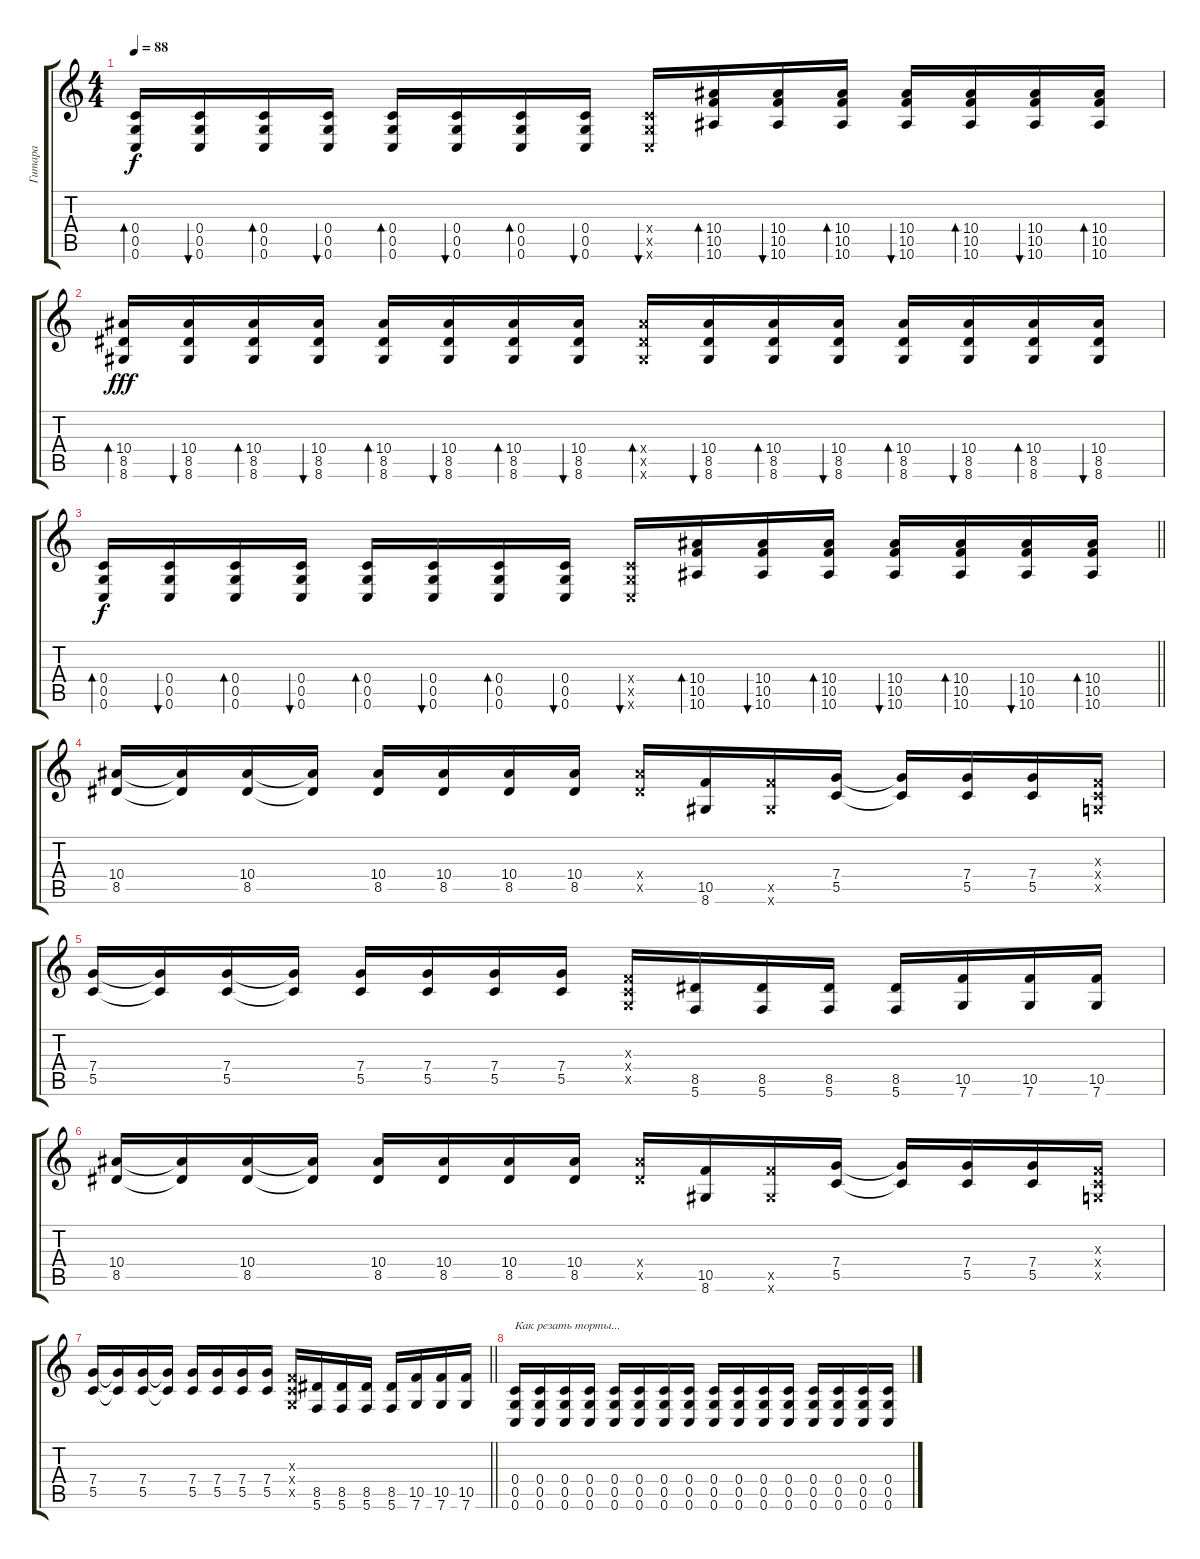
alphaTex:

\track ("Гитара " "Гитара ") {instrument electricguitarclean}
\staff {score tabs}
\tuning (D4 A3 F3 C3 G2 C2) {hide}
\ts (4 4)
\tempo 88
\clef g2
\ks c
(0.4 0.5 0.6).16{bd 60 dy f} (0.4 0.5 0.6).16{bu 60} (0.4 0.5 0.6).16{bd 60} (0.4 0.5 0.6).16{bu 60} (0.4 0.5 0.6).16{bd 60} (0.4 0.5 0.6).16{bu 60} (0.4 0.5 0.6).16{bd 60} (0.4 0.5 0.6).16{bu 60} (0.4{x} 0.5{x} 0.6{x}).16{bu 60} (10.4 10.5 10.6).16{bd 60} (10.4 10.5 10.6).16{bu 60} (10.4 10.5 10.6).16{bd 60} (10.4 10.5 10.6).16{bu 60} (10.4 10.5 10.6).16{bd 60} (10.4 10.5 10.6).16{bu 60} (10.4 10.5 10.6).16{bd 60} |
(10.4 8.5 8.6).16{bd 30 dy fff} (10.4 8.5 8.6).16{bu 30} (10.4 8.5 8.6).16{bd 30} (10.4 8.5 8.6).16{bu 30} (10.4 8.5 8.6).16{bd 30} (10.4 8.5 8.6).16{bu 30} (10.4 8.5 8.6).16{bd 30} (10.4 8.5 8.6).16{bu 30} (10.4{x} 8.5{x} 8.6{x}).16{bd 30} (10.4 8.5 8.6).16{bu 30} (10.4 8.5 8.6).16{bd 30} (10.4 8.5 8.6).16{bu 30} (10.4 8.5 8.6).16{bd 30} (10.4 8.5 8.6).16{bu 30} (10.4 8.5 8.6).16{bd 30} (10.4 8.5 8.6).16{bu 30} |
\barLineRight lightlight
(0.4 0.5 0.6).16{bd 60 dy f} (0.4 0.5 0.6).16{bu 60} (0.4 0.5 0.6).16{bd 60} (0.4 0.5 0.6).16{bu 60} (0.4 0.5 0.6).16{bd 60} (0.4 0.5 0.6).16{bu 60} (0.4 0.5 0.6).16{bd 60} (0.4 0.5 0.6).16{bu 60} (0.4{x} 0.5{x} 0.6{x}).16{bu 60} (10.4 10.5 10.6).16{bd 60} (10.4 10.5 10.6).16{bu 60} (10.4 10.5 10.6).16{bd 60} (10.4 10.5 10.6).16{bu 60} (10.4 10.5 10.6).16{bd 60} (10.4 10.5 10.6).16{bu 60} (10.4 10.5 10.6).16{bd 60} |
(10.4 8.5).16 (10.4{t} 8.5{t}).16 (10.4 8.5).16 (10.4{t} 8.5{t}).16 (10.4 8.5).16 (10.4 8.5).16 (10.4 8.5).16 (10.4 8.5).16 (10.4{x} 8.5{x}).16 (10.5 8.6).16 (10.5{x} 8.6{x}).16 (7.4 5.5).16 (7.4{t} 5.5{t}).16 (7.4 5.5).16 (7.4 5.5).16 (0.3{x} 0.4{x} 0.5{x}).16 |
(7.4 5.5).16 (7.4{t} 5.5{t}).16 (7.4 5.5).16 (7.4{t} 5.5{t}).16 (7.4 5.5).16 (7.4 5.5).16 (7.4 5.5).16 (7.4 5.5).16 (0.3{x} 0.4{x} 0.5{x}).16 (8.5 5.6).16 (8.5 5.6).16 (8.5 5.6).16 (8.5 5.6).16 (10.5 7.6).16 (10.5 7.6).16 (10.5 7.6).16 |
(10.4 8.5).16 (10.4{t} 8.5{t}).16 (10.4 8.5).16 (10.4{t} 8.5{t}).16 (10.4 8.5).16 (10.4 8.5).16 (10.4 8.5).16 (10.4 8.5).16 (10.4{x} 8.5{x}).16 (10.5 8.6).16 (10.5{x} 8.6{x}).16 (7.4 5.5).16 (7.4{t} 5.5{t}).16 (7.4 5.5).16 (7.4 5.5).16 (0.3{x} 0.4{x} 0.5{x}).16 |
\barLineRight lightlight
(7.4 5.5).16 (7.4{t} 5.5{t}).16 (7.4 5.5).16 (7.4{t} 5.5{t}).16 (7.4 5.5).16 (7.4 5.5).16 (7.4 5.5).16 (7.4 5.5).16 (0.3{x} 0.4{x} 0.5{x}).16 (8.5 5.6).16 (8.5 5.6).16 (8.5 5.6).16 (8.5 5.6).16 (10.5 7.6).16 (10.5 7.6).16 (10.5 7.6).16 |
(0.4 0.5 0.6).16{txt "Как резать торты..." volume 14} (0.4 0.5 0.6).16 (0.4 0.5 0.6).16 (0.4 0.5 0.6).16 (0.4 0.5 0.6).16 (0.4 0.5 0.6).16 (0.4 0.5 0.6).16 (0.4 0.5 0.6).16 (0.4 0.5 0.6).16 (0.4 0.5 0.6).16 (0.4 0.5 0.6).16 (0.4 0.5 0.6).16 (0.4 0.5 0.6).16 (0.4 0.5 0.6).16 (0.4 0.5 0.6).16 (0.4 0.5 0.6).16
